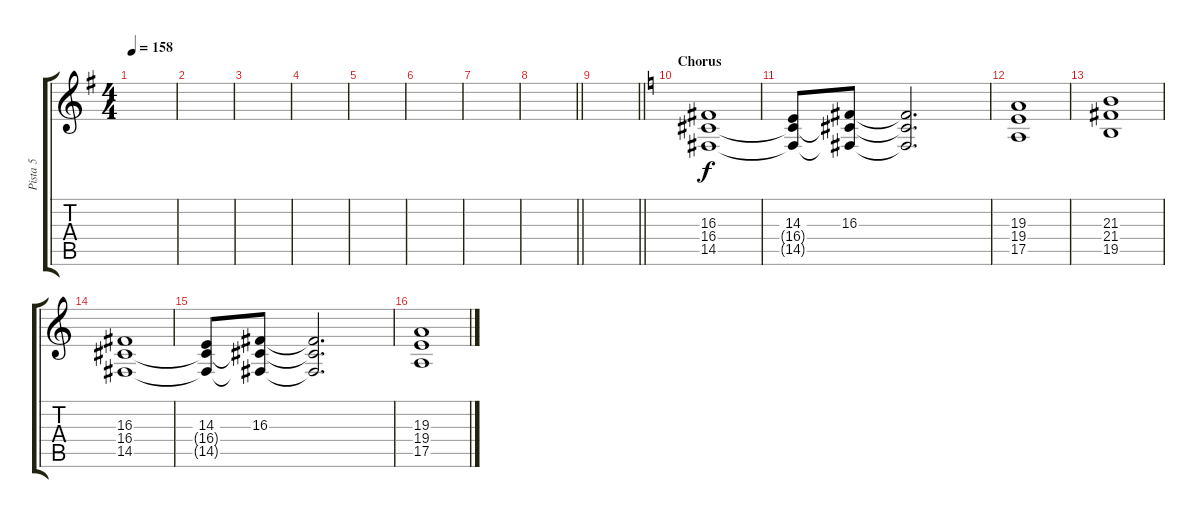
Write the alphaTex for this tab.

\track ("Pista 5" "Pista 5") {instrument shakuhachi}
\staff {score tabs}
\tuning (B3 Gb3 D3 A2 E2 B1) {hide}
\ts (4 4)
\tempo 158
\clef g2
\ks g
|
|
|
|
|
|
|
\barLineRight lightlight
|
\barLineRight lightlight
|
\section ("" "Chorus")
\ks c
(16.3 16.4 14.5).1 |
(14.3 16.4{t} 14.5{t}).8 (16.3 16.4{t} 14.5{t}).8 (16.3{t} 16.4{t} 14.5{t}).2{d} |
(19.3 19.4 17.5).1 |
(21.3 21.4 19.5).1 |
(16.3 16.4 14.5).1 |
(14.3 16.4{t} 14.5{t}).8 (16.3 16.4{t} 14.5{t}).8 (16.3{t} 16.4{t} 14.5{t}).2{d} |
(19.3 19.4 17.5).1
